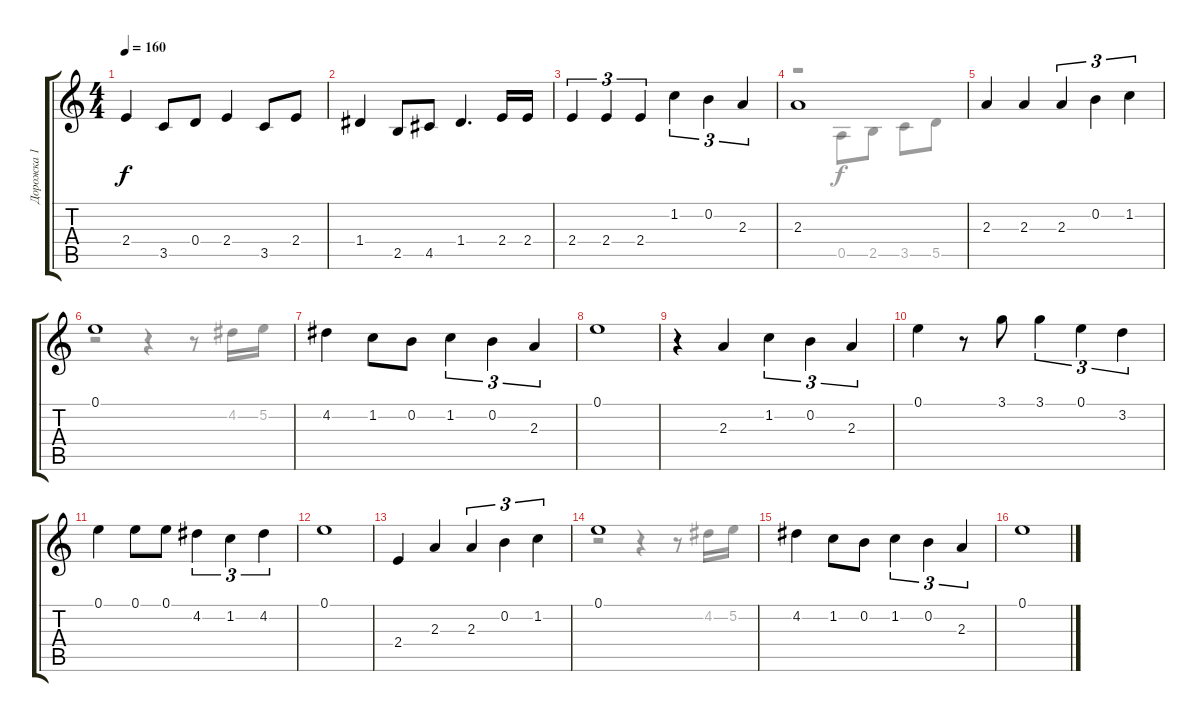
\track ("Дорожка 1" "Дорожка 1") {instrument acousticguitarsteel}
\staff {score tabs}
\tuning (E4 B3 G3 D3 A2 E2) {hide}
\voice
\ts (4 4)
\tempo 160
\clef g2
\ks c
2.4.4{dy f} 3.5.8 0.4.8 2.4.4 3.5.8 2.4.8 |
1.4.4 2.5.8 4.5.8 1.4.4{d} 2.4.16 2.4.16 |
2.4.4{tu (3 2)} 2.4.4{tu (3 2)} 2.4.4{tu (3 2)} 1.2.4{tu (3 2)} 0.2.4{tu (3 2)} 2.3.4{tu (3 2)} |
2.3.1 |
2.3.4 2.3.4 2.3.4{tu (3 2)} 0.2.4{tu (3 2)} 1.2.4{tu (3 2)} |
0.1.1 |
4.2.4 1.2.8 0.2.8 1.2.4{tu (3 2)} 0.2.4{tu (3 2)} 2.3.4{tu (3 2)} |
0.1.1 |
r.4 2.3.4 1.2.4{tu (3 2)} 0.2.4{tu (3 2)} 2.3.4{tu (3 2)} |
0.1.4 r.8 3.1.8 3.1.4{tu (3 2)} 0.1.4{tu (3 2)} 3.2.4{tu (3 2)} |
0.1.4 0.1.8 0.1.8 4.2.4{tu (3 2)} 1.2.4{tu (3 2)} 4.2.4{tu (3 2)} |
0.1.1 |
2.4.4 2.3.4 2.3.4{tu (3 2)} 0.2.4{tu (3 2)} 1.2.4{tu (3 2)} |
0.1.1 |
4.2.4 1.2.8 0.2.8 1.2.4{tu (3 2)} 0.2.4{tu (3 2)} 2.3.4{tu (3 2)} |
0.1.1
\voice
\clef g2
\ottava regular
\simile none
\ks c
|
|
|
r.2 0.5.8 2.5.8 3.5.8 5.5.8 |
|
r.2 r.4 r.8 4.2.16 5.2.16 |
|
|
|
|
|
|
|
r.2 r.4 r.8 4.2.16 5.2.16 |
|
